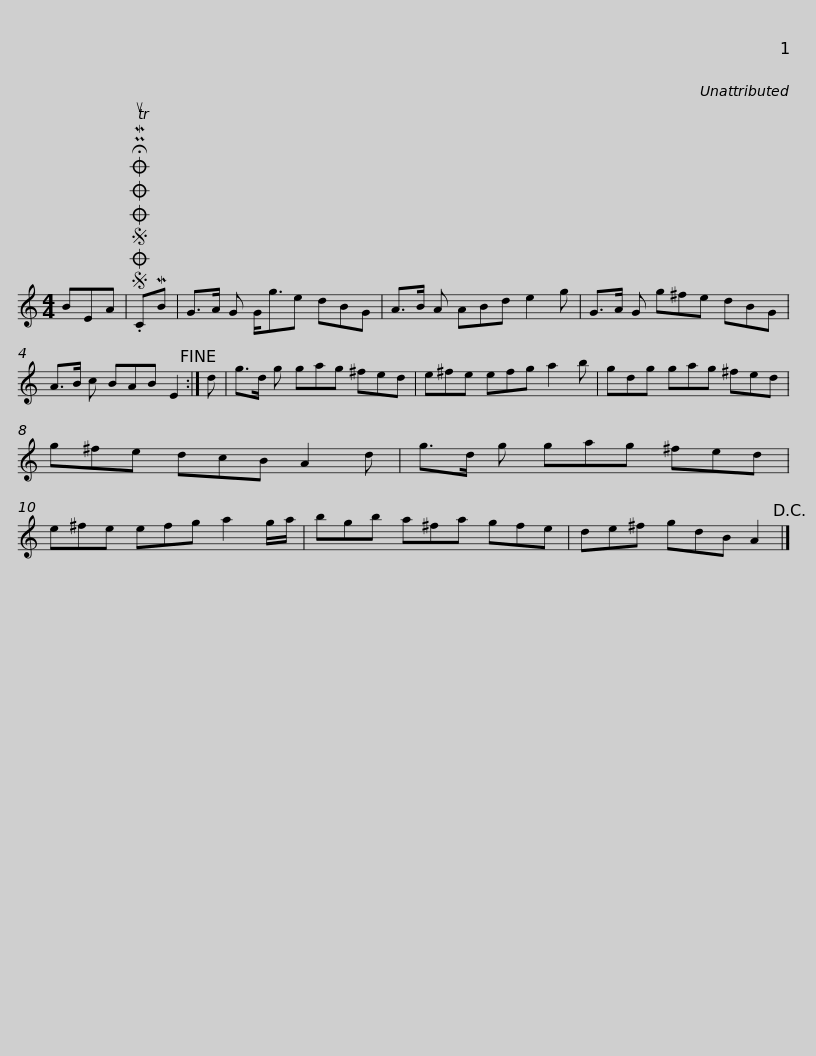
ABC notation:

X:1
L:1/8
M:4/4
I:linebreak $
K:C
V:1 treble
V:1
 BEA |SOSOOO .!fermata!PMTuCMB | G>A G G<ge dBG | A>B A ABd e2 g | G>A G g^fe dBG | %5
 A>B c BAB E2!fine! :| d |$ g>d g gag ^fed | e^fe efg a2 b | gdg gag ^fed | %10
 g^fe dcB A2 d | g>d g gag ^fed |$ e^fe efg a2 g/a/ | bgb a^fa gfe | de^f gdB A2!D.C.! |] %15
